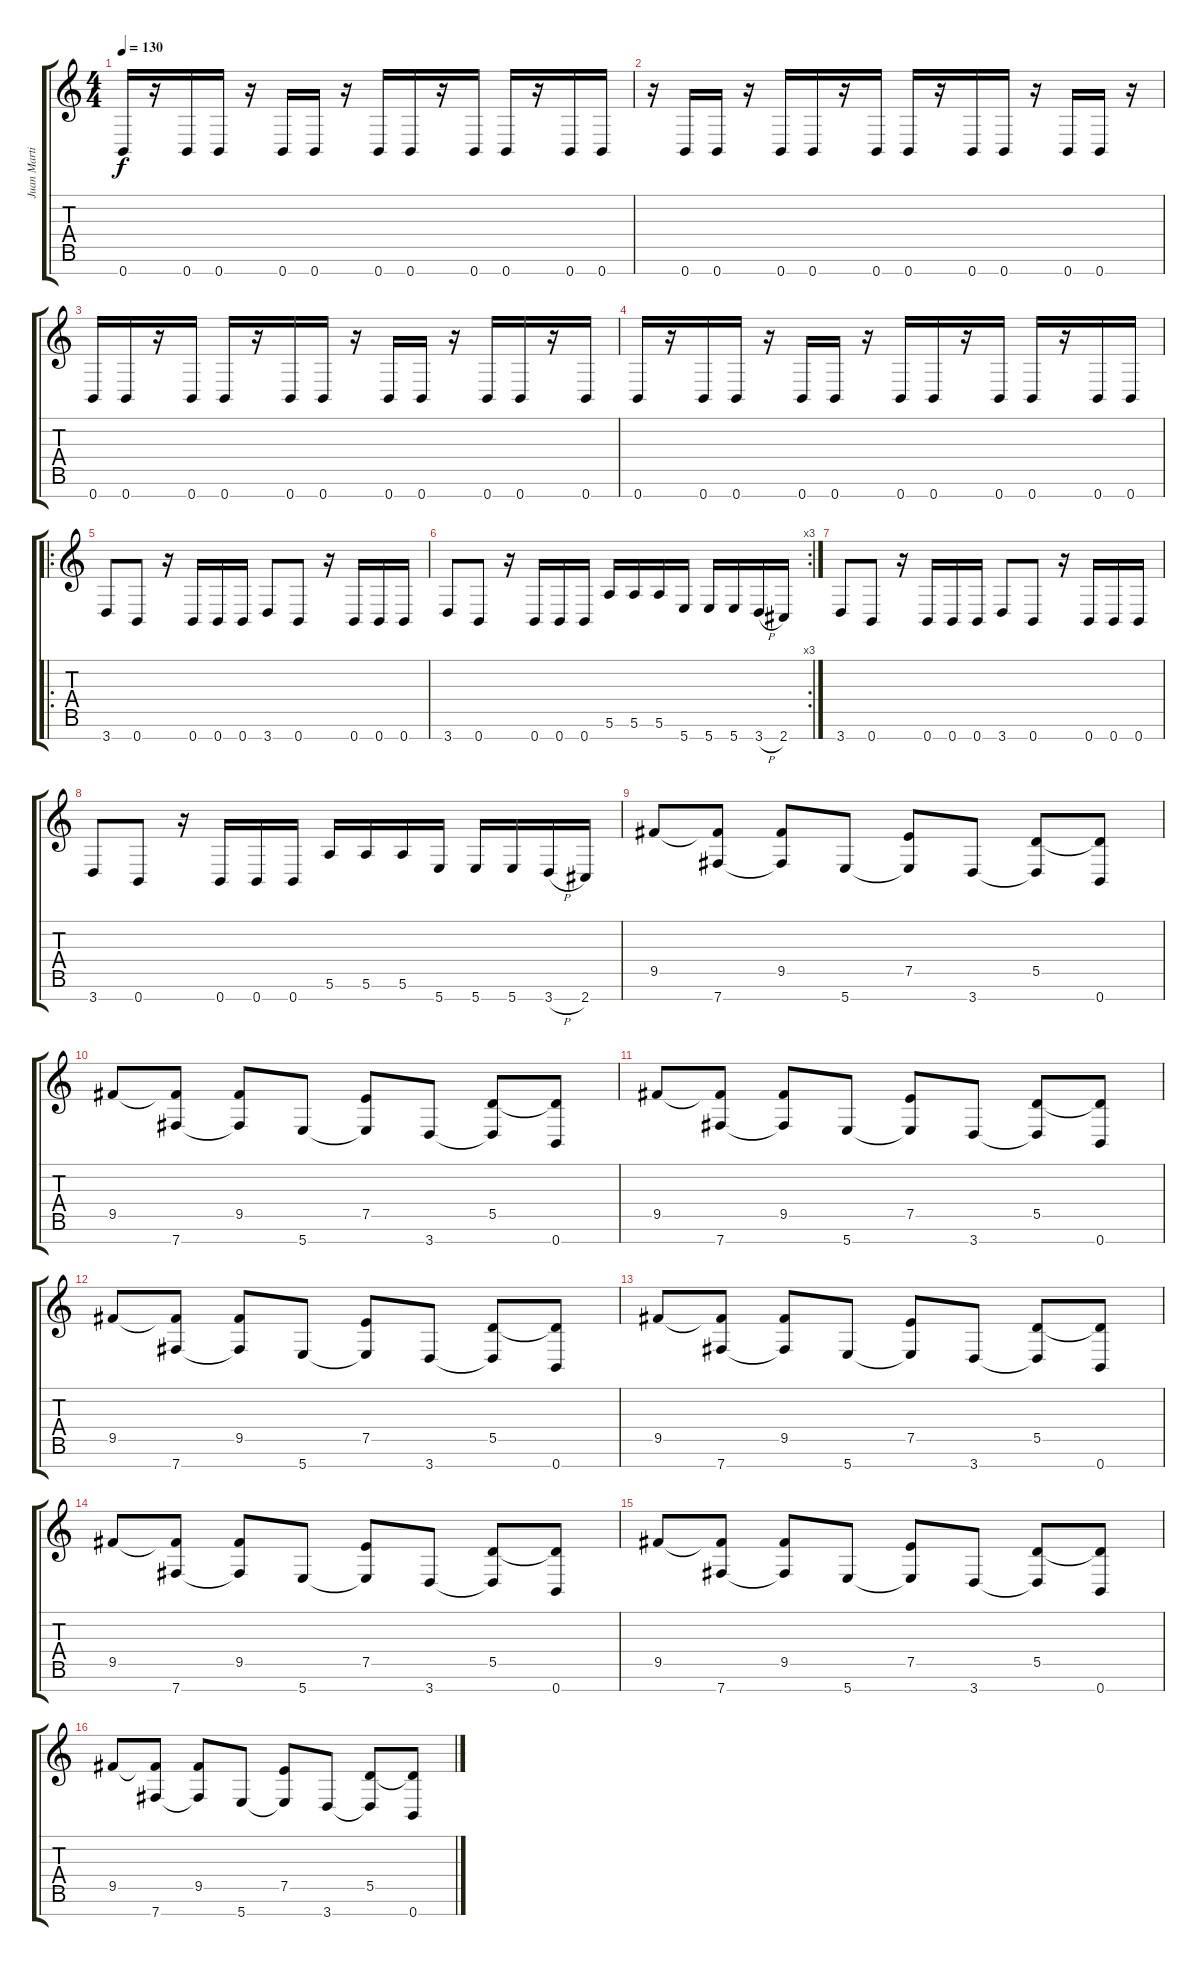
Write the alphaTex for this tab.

\track ("Juan Martin" "Juan Marti") {instrument distortionguitar}
\staff {score tabs}
\tuning (E4 B3 G3 D3 A2 E2 B1) {hide}
\ts (4 4)
\tempo 130
\clef g2
\ks c
0.7.16{dy f} r.16 0.7.16 0.7.16 r.16 0.7.16 0.7.16 r.16 0.7.16 0.7.16 r.16 0.7.16 0.7.16 r.16 0.7.16 0.7.16 |
r.16 0.7.16 0.7.16 r.16 0.7.16 0.7.16 r.16 0.7.16 0.7.16 r.16 0.7.16 0.7.16 r.16 0.7.16 0.7.16 r.16 |
0.7.16 0.7.16 r.16 0.7.16 0.7.16 r.16 0.7.16 0.7.16 r.16 0.7.16 0.7.16 r.16 0.7.16 0.7.16 r.16 0.7.16 |
0.7.16 r.16 0.7.16 0.7.16 r.16 0.7.16 0.7.16 r.16 0.7.16 0.7.16 r.16 0.7.16 0.7.16 r.16 0.7.16 0.7.16 |
\ro
3.7.8 0.7.8 r.16 0.7.16 0.7.16 0.7.16 3.7.8 0.7.8 r.16 0.7.16 0.7.16 0.7.16 |
\rc 3
3.7.8 0.7.8 r.16 0.7.16 0.7.16 0.7.16 5.6.16 5.6.16 5.6.16 5.7.16 5.7.16 5.7.16 3.7{h}.16 2.7.16 |
3.7.8 0.7.8 r.16 0.7.16 0.7.16 0.7.16 3.7.8 0.7.8 r.16 0.7.16 0.7.16 0.7.16 |
3.7.8 0.7.8 r.16 0.7.16 0.7.16 0.7.16 5.6.16 5.6.16 5.6.16 5.7.16 5.7.16 5.7.16 3.7{h}.16 2.7.16 |
9.5.8 (9.5{t} 7.7).8 (9.5 7.7{t}).8 5.7.8 (7.5 5.7{t}).8 3.7.8 (5.5 3.7{t}).8 (5.5{t} 0.7).8 |
9.5.8 (9.5{t} 7.7).8 (9.5 7.7{t}).8 5.7.8 (7.5 5.7{t}).8 3.7.8 (5.5 3.7{t}).8 (5.5{t} 0.7).8 |
9.5.8 (9.5{t} 7.7).8 (9.5 7.7{t}).8 5.7.8 (7.5 5.7{t}).8 3.7.8 (5.5 3.7{t}).8 (5.5{t} 0.7).8 |
9.5.8 (9.5{t} 7.7).8 (9.5 7.7{t}).8 5.7.8 (7.5 5.7{t}).8 3.7.8 (5.5 3.7{t}).8 (5.5{t} 0.7).8 |
9.5.8 (9.5{t} 7.7).8 (9.5 7.7{t}).8 5.7.8 (7.5 5.7{t}).8 3.7.8 (5.5 3.7{t}).8 (5.5{t} 0.7).8 |
9.5.8 (9.5{t} 7.7).8 (9.5 7.7{t}).8 5.7.8 (7.5 5.7{t}).8 3.7.8 (5.5 3.7{t}).8 (5.5{t} 0.7).8 |
9.5.8 (9.5{t} 7.7).8 (9.5 7.7{t}).8 5.7.8 (7.5 5.7{t}).8 3.7.8 (5.5 3.7{t}).8 (5.5{t} 0.7).8 |
9.5.8 (9.5{t} 7.7).8 (9.5 7.7{t}).8 5.7.8 (7.5 5.7{t}).8 3.7.8 (5.5 3.7{t}).8 (5.5{t} 0.7).8
